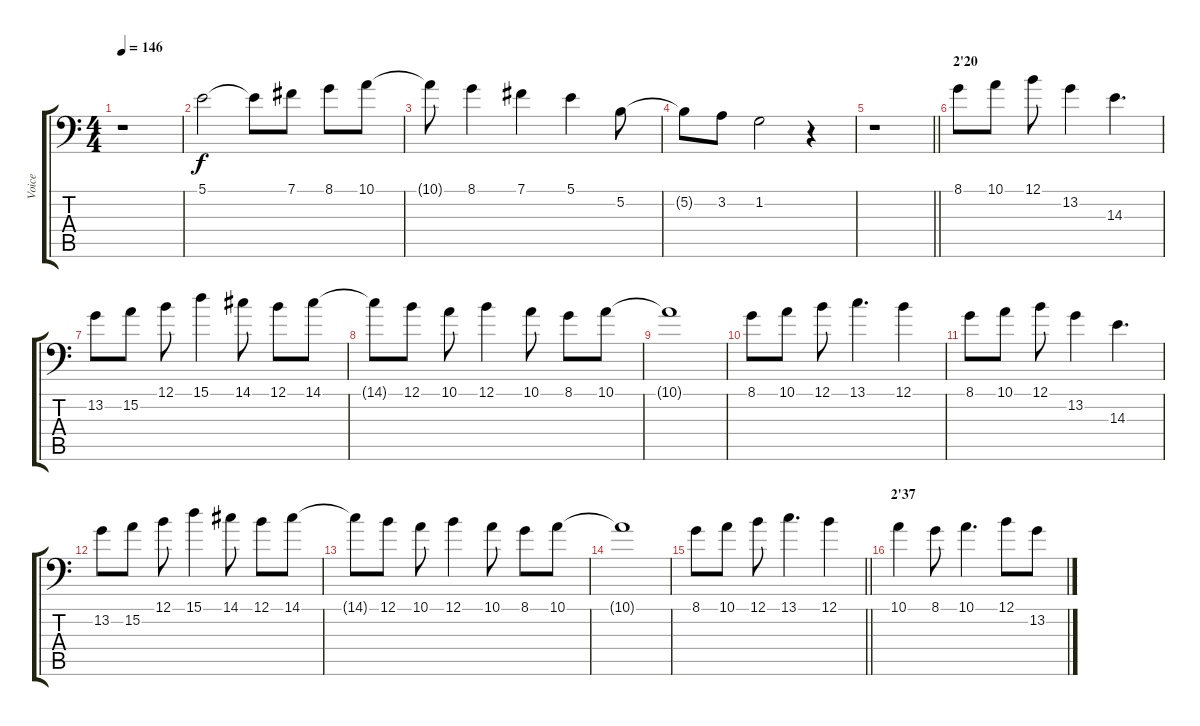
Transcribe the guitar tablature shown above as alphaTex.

\track ("Voice" "Voice") {instrument lead2sawtooth}
\staff {score tabs}
\tuning (B3 Gb3 D3 A2 E2 A1) {hide}
\ts (4 4)
\tempo 146
\clef f4
\ks c
r.1{dy f} |
5.1.2 5.1{t}.8 7.1.8 8.1.8 10.1.8 |
10.1{t}.8 8.1.4 7.1.4 5.1.4 5.2.8 |
5.2{t}.8 3.2.8 1.2.2 r.4 |
\barLineRight lightlight
r.1 |
\section ("" "2'20")
8.1.8 10.1.8 12.1.8 13.2.4 14.3.4{d} |
13.2.8 15.2.8 12.1.8 15.1.4 14.1.8 12.1.8 14.1.8 |
14.1{t}.8 12.1.8 10.1.8 12.1.4 10.1.8 8.1.8 10.1.8 |
10.1{t}.1 |
8.1.8 10.1.8 12.1.8 13.1.4{d} 12.1.4 |
8.1.8 10.1.8 12.1.8 13.2.4 14.3.4{d} |
13.2.8 15.2.8 12.1.8 15.1.4 14.1.8 12.1.8 14.1.8 |
14.1{t}.8 12.1.8 10.1.8 12.1.4 10.1.8 8.1.8 10.1.8 |
10.1{t}.1 |
\barLineRight lightlight
8.1.8 10.1.8 12.1.8 13.1.4{d} 12.1.4 |
\section ("" "2'37")
10.1.4 8.1.8 10.1.4{d} 12.1.8 13.2.8
